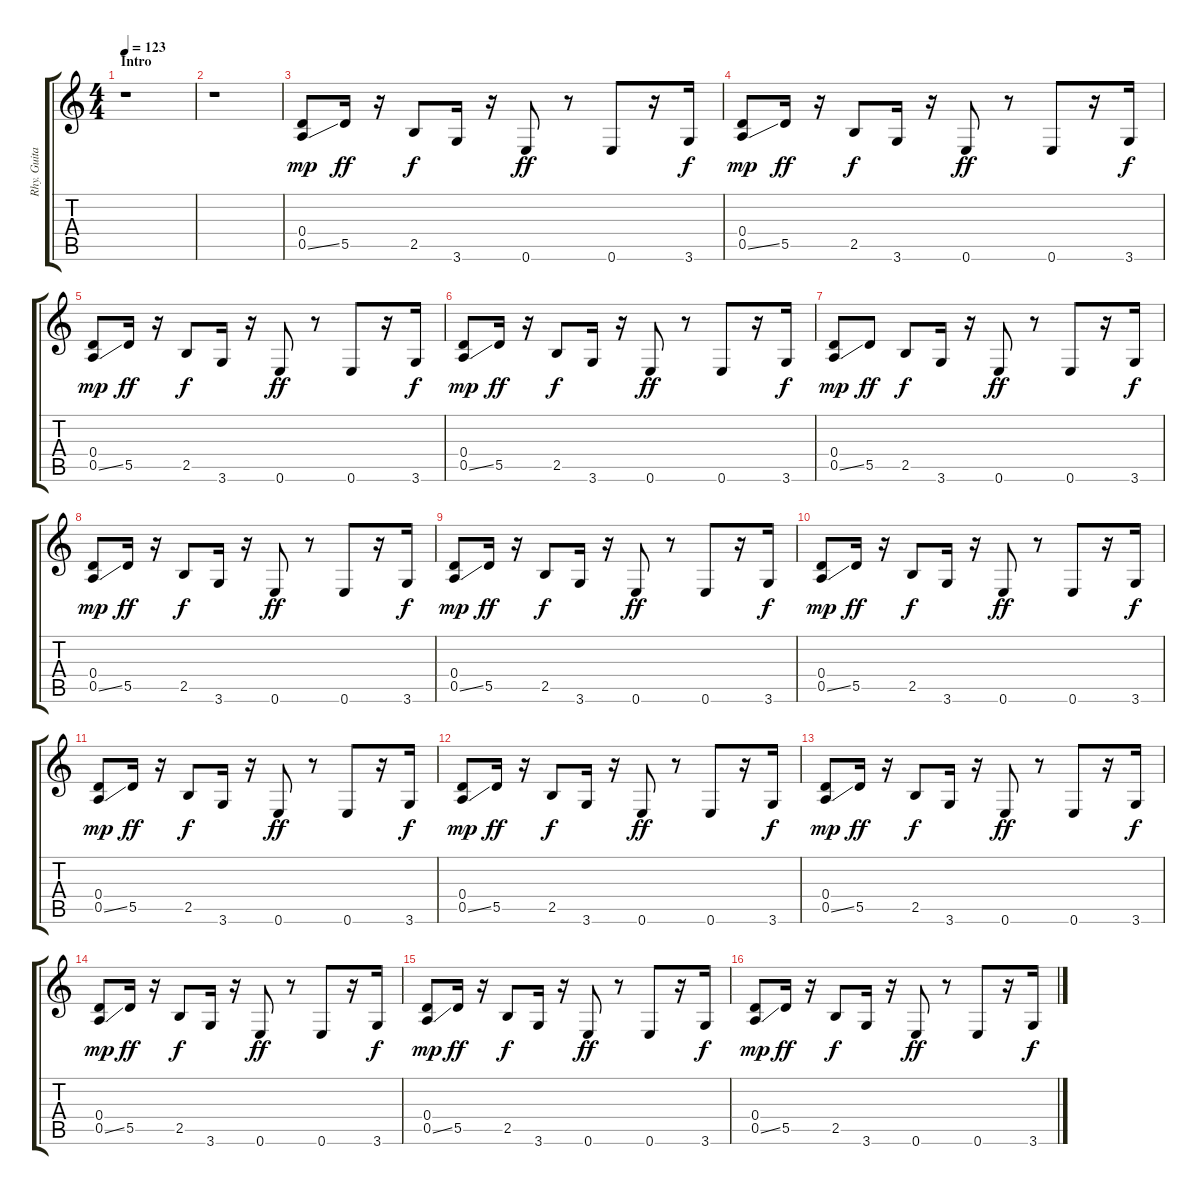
\track ("Rhy. Guitar" "Rhy. Guita") {instrument electricguitarmuted}
\staff {score tabs}
\tuning (E4 B3 G3 D3 A2 E2) {hide}
\ts (4 4)
\section ("" "Intro")
\tempo 123
\clef g2
\ks c
r.1{dy mp instrument electricguitarmuted} |
r.1 |
(0.4 0.5{ss}).8{volume 2} 5.5.16{dy ff volume 2} r.16 2.5.8{dy f volume 3} 3.6.16{volume 4} r.16 0.6.8{dy ff volume 4} r.8 0.6.8{volume 6} r.16 3.6.16{dy f volume 6} |
(0.4 0.5{ss}).8{dy mp volume 7} 5.5.16{dy ff volume 7} r.16 2.5.8{dy f volume 8} 3.6.16{volume 9} r.16 0.6.8{dy ff volume 9} r.8 0.6.8 r.16 3.6.16{dy f} |
(0.4 0.5{ss}).8{dy mp} 5.5.16{dy ff} r.16 2.5.8{dy f} 3.6.16 r.16 0.6.8{dy ff} r.8 0.6.8 r.16 3.6.16{dy f} |
(0.4 0.5{ss}).8{dy mp} 5.5.16{dy ff} r.16 2.5.8{dy f} 3.6.16 r.16 0.6.8{dy ff} r.8 0.6.8 r.16 3.6.16{dy f} |
(0.4 0.5{ss}).8{dy mp} 5.5.8{dy ff} 2.5.8{dy f} 3.6.16 r.16 0.6.8{dy ff} r.8 0.6.8 r.16 3.6.16{dy f} |
(0.4 0.5{ss}).8{dy mp} 5.5.16{dy ff} r.16 2.5.8{dy f} 3.6.16 r.16 0.6.8{dy ff} r.8 0.6.8 r.16 3.6.16{dy f} |
(0.4 0.5{ss}).8{dy mp} 5.5.16{dy ff} r.16 2.5.8{dy f} 3.6.16 r.16 0.6.8{dy ff} r.8 0.6.8 r.16 3.6.16{dy f} |
(0.4 0.5{ss}).8{dy mp} 5.5.16{dy ff} r.16 2.5.8{dy f} 3.6.16 r.16 0.6.8{dy ff} r.8 0.6.8 r.16 3.6.16{dy f} |
(0.4 0.5{ss}).8{dy mp} 5.5.16{dy ff} r.16 2.5.8{dy f} 3.6.16 r.16 0.6.8{dy ff} r.8 0.6.8 r.16 3.6.16{dy f} |
(0.4 0.5{ss}).8{dy mp} 5.5.16{dy ff} r.16 2.5.8{dy f} 3.6.16 r.16 0.6.8{dy ff} r.8 0.6.8 r.16 3.6.16{dy f} |
(0.4 0.5{ss}).8{dy mp} 5.5.16{dy ff} r.16 2.5.8{dy f} 3.6.16 r.16 0.6.8{dy ff} r.8 0.6.8 r.16 3.6.16{dy f} |
(0.4 0.5{ss}).8{dy mp} 5.5.16{dy ff} r.16 2.5.8{dy f} 3.6.16 r.16 0.6.8{dy ff} r.8 0.6.8 r.16 3.6.16{dy f} |
(0.4 0.5{ss}).8{dy mp} 5.5.16{dy ff} r.16 2.5.8{dy f} 3.6.16 r.16 0.6.8{dy ff} r.8 0.6.8 r.16 3.6.16{dy f} |
(0.4 0.5{ss}).8{dy mp} 5.5.16{dy ff} r.16 2.5.8{dy f} 3.6.16 r.16 0.6.8{dy ff} r.8 0.6.8 r.16 3.6.16{dy f}
